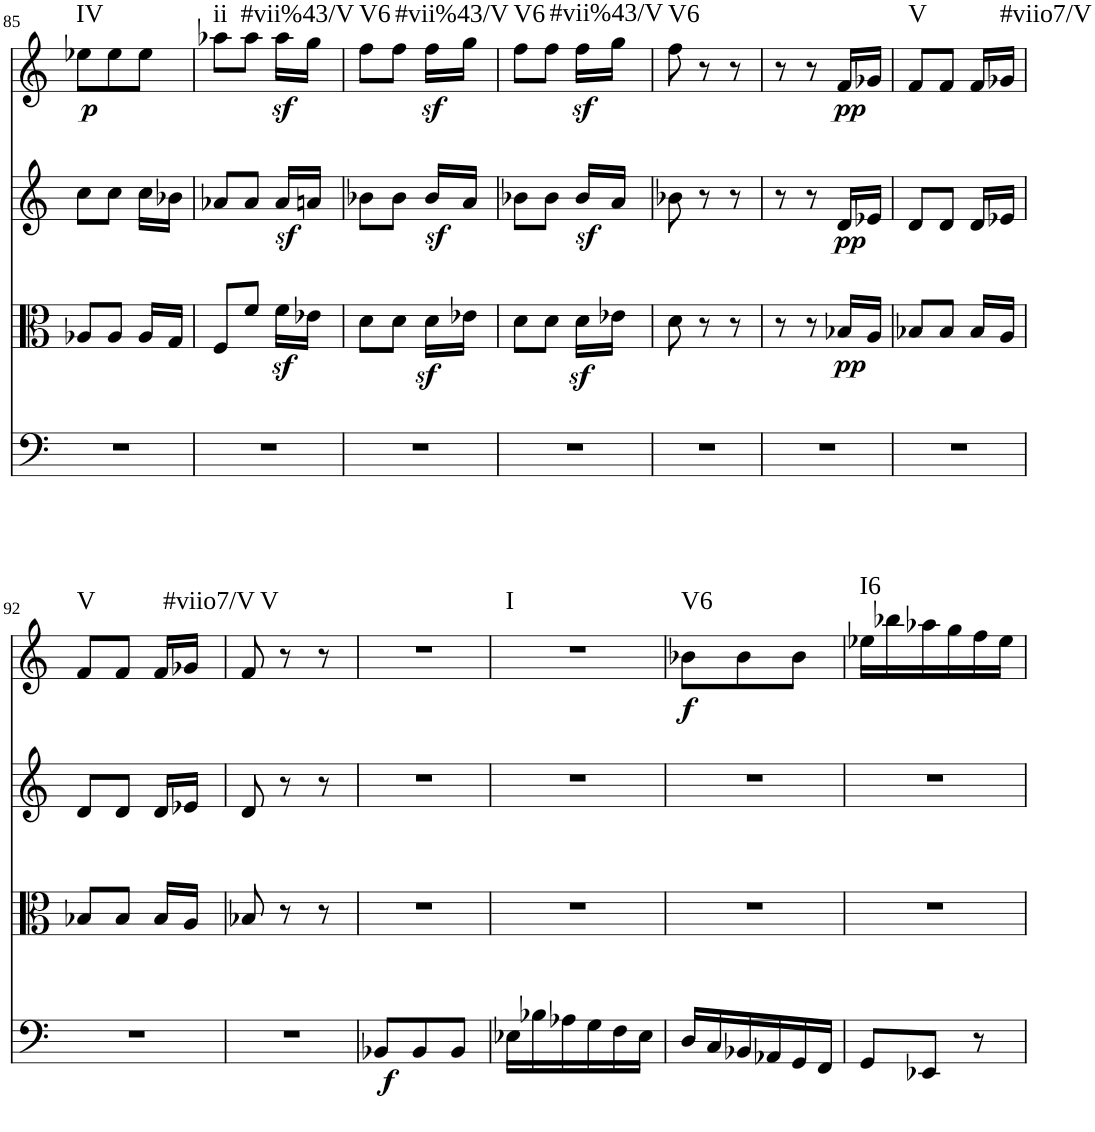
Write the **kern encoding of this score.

**kern	**dynam	**kern	**dynam	**kern	**dynam	**kern	**dynam	**harte
*part4	*part4	*part3	*part3	*part2	*part2	*part1	*part1	*part1
*staff4	*staff4	*staff3	*staff3	*staff2	*staff2	*staff1	*staff1	*
*I"Violoncello	*	*I"Viola	*	*I"Violin II	*	*I"Violin I	*	*
!!LO:PB:g=z
*clefF4	*	*clefC3	*	*clefG2	*	*clefG2	*	*
*k[]	*	*k[]	*	*k[]	*	*k[]	*	*
*M3/8	*	*M3/8	*	*M3/8	*	*M3/8	*	*
=85	=85	=85	=85	=85	=85	=85	=85	=85
!	!	!	!	!	!	!	!LO:DY:b	!LO:H:kt=IV
4.r	.	8A-X/L	.	8cc\L	.	8ee-X\L	p	N
.	.	8A-/J	.	8cc\J	.	8ee-\	.	.
.	.	16A-/LL	.	16cc\LL	.	8ee-\J	.	.
.	.	16G/JJ	.	16b-X\JJ	.	.	.	.
=86	=86	=86	=86	=86	=86	=86	=86	=86
!	!	!	!	!	!	!	!	!LO:H:kt=ii
4.r	.	8F/L	.	8a-X/L	.	8aa-X\L	.	N
.	.	8f/J	.	8a-/J	.	8aa-\J	.	.
.	.	16fz<\LL	.	16a-z</LL	.	16aa-z<\LL	.	.
!	!	!	!	!	!	!	!	!LO:H:kt=#vii%43/V
.	.	16e-X\JJ	.	16an/JJ	.	16gg\JJ	.	N
=87	=87	=87	=87	=87	=87	=87	=87	=87
!	!	!	!	!	!	!	!	!LO:H:kt=V6
4.r	.	8d\L	.	8b-X\L	.	8ff\L	.	N
.	.	8d\J	.	8b-\J	.	8ff\J	.	.
.	.	16dz<\LL	.	16b-z</LL	.	16ffz<\LL	.	.
!	!	!	!	!	!	!	!	!LO:H:kt=#vii%43/V
.	.	16e-X\JJ	.	16a/JJ	.	16gg\JJ	.	N
=88	=88	=88	=88	=88	=88	=88	=88	=88
!	!	!	!	!	!	!	!	!LO:H:kt=V6
4.r	.	8d\L	.	8b-X\L	.	8ff\L	.	N
.	.	8d\J	.	8b-\J	.	8ff\J	.	.
.	.	16dz<\LL	.	16b-z</LL	.	16ffz<\LL	.	.
!	!	!	!	!	!	!	!	!LO:H:kt=#vii%43/V
.	.	16e-X\JJ	.	16a/JJ	.	16gg\JJ	.	N
=89	=89	=89	=89	=89	=89	=89	=89	=89
!	!	!	!	!	!	!	!	!LO:H:kt=V6
4.r	.	8d\	.	8b-X\	.	8ff\	.	N
.	.	8r	.	8r	.	8r	.	.
.	.	8r	.	8r	.	8r	.	.
=90	=90	=90	=90	=90	=90	=90	=90	=90
4.r	.	8r	.	8r	.	8r	.	.
.	.	8r	.	8r	.	8r	.	.
!	!	!	!LO:DY:b	!	!LO:DY:b	!	!LO:DY:b	!
.	.	16B-X/LL	pp	16d/LL	pp	16f/LL	pp	.
.	.	16A/JJ	.	16e-X/JJ	.	16g-X/JJ	.	.
=91	=91	=91	=91	=91	=91	=91	=91	=91
!	!	!	!	!	!	!	!	!LO:H:kt=V
4.r	.	8B-X/L	.	8d/L	.	8f/L	.	N
.	.	8B-/J	.	8d/J	.	8f/J	.	.
.	.	16B-/LL	.	16d/LL	.	16f/LL	.	.
!	!	!	!	!	!	!	!	!LO:H:kt=#viio7/V
.	.	16A/JJ	.	16e-X/JJ	.	16g-X/JJ	.	N
!!LO:LB:g=z
=92	=92	=92	=92	=92	=92	=92	=92	=92
!	!	!	!	!	!	!	!	!LO:H:kt=V
4.r	.	8B-X/L	.	8d/L	.	8f/L	.	N
.	.	8B-/J	.	8d/J	.	8f/J	.	.
.	.	16B-/LL	.	16d/LL	.	16f/LL	.	.
!	!	!	!	!	!	!	!	!LO:H:kt=#viio7/V
.	.	16A/JJ	.	16e-X/JJ	.	16g-X/JJ	.	N
=93	=93	=93	=93	=93	=93	=93	=93	=93
!	!	!	!	!	!	!	!	!LO:H:kt=V
4.r	.	8B-X/	.	8d/	.	8f/	.	N
.	.	8r	.	8r	.	8r	.	.
.	.	8r	.	8r	.	8r	.	.
=94	=94	=94	=94	=94	=94	=94	=94	=94
!	!LO:DY:b	!	!	!	!	!	!	!
8BB-X/L	f	4.r	.	4.r	.	4.r	.	.
8BB-/	.	.	.	.	.	.	.	.
8BB-/J	.	.	.	.	.	.	.	.
=95	=95	=95	=95	=95	=95	=95	=95	=95
!	!	!	!	!	!	!	!	!LO:H:kt=I
16E-X\LL	.	4.r	.	4.r	.	4.r	.	N
16B-X\	.	.	.	.	.	.	.	.
16A-X\	.	.	.	.	.	.	.	.
16G\	.	.	.	.	.	.	.	.
16F\	.	.	.	.	.	.	.	.
16E-\JJ	.	.	.	.	.	.	.	.
=96	=96	=96	=96	=96	=96	=96	=96	=96
!	!	!	!	!	!	!	!LO:DY:b	!LO:H:kt=V6
16D/LL	.	4.r	.	4.r	.	8b-X\L	f	N
16C/	.	.	.	.	.	.	.	.
16BB-X/	.	.	.	.	.	8b-\	.	.
16AA-X/	.	.	.	.	.	.	.	.
16GG/	.	.	.	.	.	8b-\J	.	.
16FF/JJ	.	.	.	.	.	.	.	.
=97	=97	=97	=97	=97	=97	=97	=97	=97
!	!	!	!	!	!	!	!	!LO:H:kt=I6
8GG/L	.	4.r	.	4.r	.	16ee-X\LL	.	N
.	.	.	.	.	.	16bb-X\	.	.
8EE-X/J	.	.	.	.	.	16aa-X\	.	.
.	.	.	.	.	.	16gg\	.	.
8r	.	.	.	.	.	16ff\	.	.
.	.	.	.	.	.	16ee-\JJ	.	.
=	=	=	=	=	=	=	=	=
*-	*-	*-	*-	*-	*-	*-	*-	*-
